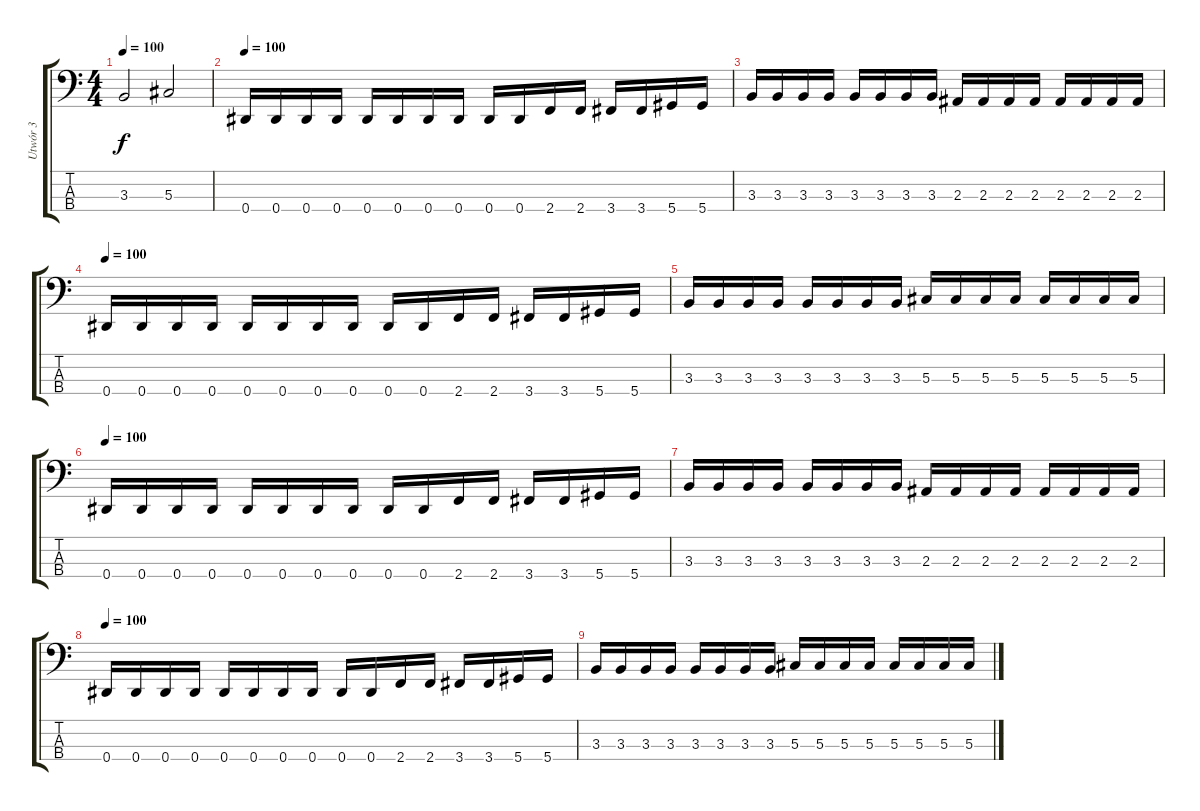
\track ("Utwór 3" "Utwór 3") {instrument electricbassfinger}
\staff {score tabs}
\tuning (Gb2 Db2 Ab1 Eb1) {hide}
\ts (4 4)
\tempo 100
\clef f4
\ks c
3.3.2{dy f} 5.3.2 |
\tempo 100
0.4.16 0.4.16 0.4.16 0.4.16 0.4.16 0.4.16 0.4.16 0.4.16 0.4.16 0.4.16 2.4.16 2.4.16 3.4.16 3.4.16 5.4.16 5.4.16 |
3.3.16 3.3.16 3.3.16 3.3.16 3.3.16 3.3.16 3.3.16 3.3.16 2.3.16 2.3.16 2.3.16 2.3.16 2.3.16 2.3.16 2.3.16 2.3.16 |
\tempo 100
0.4.16 0.4.16 0.4.16 0.4.16 0.4.16 0.4.16 0.4.16 0.4.16 0.4.16 0.4.16 2.4.16 2.4.16 3.4.16 3.4.16 5.4.16 5.4.16 |
3.3.16 3.3.16 3.3.16 3.3.16 3.3.16 3.3.16 3.3.16 3.3.16 5.3.16 5.3.16 5.3.16 5.3.16 5.3.16 5.3.16 5.3.16 5.3.16 |
\tempo 100
0.4.16 0.4.16 0.4.16 0.4.16 0.4.16 0.4.16 0.4.16 0.4.16 0.4.16 0.4.16 2.4.16 2.4.16 3.4.16 3.4.16 5.4.16 5.4.16 |
3.3.16 3.3.16 3.3.16 3.3.16 3.3.16 3.3.16 3.3.16 3.3.16 2.3.16 2.3.16 2.3.16 2.3.16 2.3.16 2.3.16 2.3.16 2.3.16 |
\tempo 100
0.4.16 0.4.16 0.4.16 0.4.16 0.4.16 0.4.16 0.4.16 0.4.16 0.4.16 0.4.16 2.4.16 2.4.16 3.4.16 3.4.16 5.4.16 5.4.16 |
3.3.16 3.3.16 3.3.16 3.3.16 3.3.16 3.3.16 3.3.16 3.3.16 5.3.16 5.3.16 5.3.16 5.3.16 5.3.16 5.3.16 5.3.16 5.3.16
